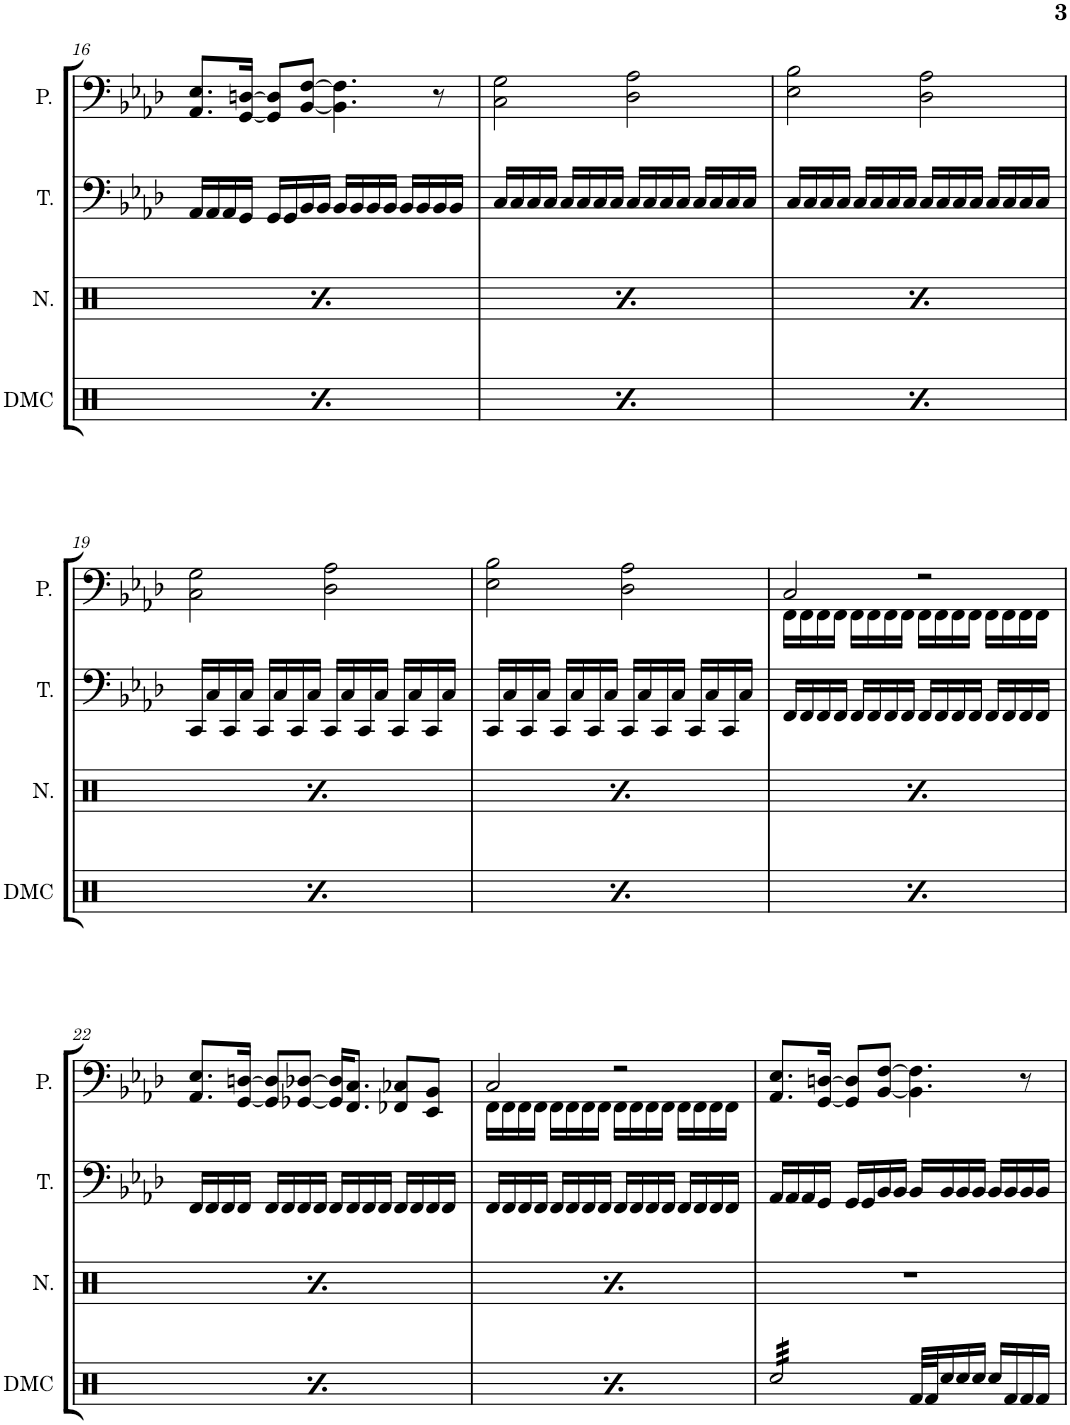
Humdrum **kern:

**kern	**kern	**kern	**kern
*part4	*part3	*part2	*part1
*staff4	*staff3	*staff2	*staff1
*I"DMC	*I"Noise	*I"Triangle	*I"Pulse
*I'DMC	*I'N.	*I'T.	*I'P.
!!LO:PB:g=z
*clefX	*clefX	*clefF4	*clefF4
*k[]	*k[]	*k[b-e-a-d-]	*k[b-e-a-d-]
*M4/4	*M4/4	*M4/4	*M4/4
*met(c)	*met(c)	*met(c)	*met(c)
=16	=16	=16	=16
8Rf/L	8Rgg/L	16AA-/LL	8.AA-/ 8.E-/L
.	.	16AA-/	.
8Rcc/J	8Rgg/J	16AA-/	.
.	.	16GG/JJ	[16GG/ [16Dn/Jk
16Rf/LL	16Rgg/LL	16GG/LL	8GG/] 8D/]L
16Rf/J	16Rgg/J	16GG/	.
8Rcc/J	8Rgg/J	16BB-/	[8BB-/ [8F/J
.	.	16BB-/JJ	.
16Rf/LL	16Rgg/LL	16BB-/LL	4.BB-\] 4.F\]
16Rf/	16Rgg/	16BB-/	.
16Rcc/	16Rgg/	16BB-/	.
16Rf/JJ	16Rgg/JJ	16BB-/JJ	.
16r	16Rgg/LL	16BB-/LL	.
16Rf/KL	16Rgg/	16BB-/	.
8Rcc/J	16Rgg/	16BB-/	8r
.	16Rgg/JJ	16BB-/JJ	.
=17	=17	=17	=17
8Rf/L	8Rgg/L	16C/LL	2C\ 2G\
.	.	16C/	.
8Rcc/J	8Rgg/J	16C/	.
.	.	16C/JJ	.
16Rf/LL	16Rgg/LL	16C/LL	.
16Rf/J	16Rgg/J	16C/	.
8Rcc/J	8Rgg/J	16C/	.
.	.	16C/JJ	.
16Rf/LL	16Rgg/LL	16C/LL	2D-\ 2A-\
16Rf/	16Rgg/	16C/	.
16Rcc/	16Rgg/	16C/	.
16Rf/JJ	16Rgg/JJ	16C/JJ	.
16r	16Rgg/LL	16C/LL	.
16Rf/KL	16Rgg/	16C/	.
8Rcc/J	16Rgg/	16C/	.
.	16Rgg/JJ	16C/JJ	.
=18	=18	=18	=18
8Rf/L	8Rgg/L	16C/LL	2E-\ 2B-\
.	.	16C/	.
8Rcc/J	8Rgg/J	16C/	.
.	.	16C/JJ	.
16Rf/LL	16Rgg/LL	16C/LL	.
16Rf/J	16Rgg/J	16C/	.
8Rcc/J	8Rgg/J	16C/	.
.	.	16C/JJ	.
16Rf/LL	16Rgg/LL	16C/LL	2D-\ 2A-\
16Rf/	16Rgg/	16C/	.
16Rcc/	16Rgg/	16C/	.
16Rf/JJ	16Rgg/JJ	16C/JJ	.
16r	16Rgg/LL	16C/LL	.
16Rf/KL	16Rgg/	16C/	.
8Rcc/J	16Rgg/	16C/	.
.	16Rgg/JJ	16C/JJ	.
!!LO:LB:g=z
=19	=19	=19	=19
8Rf/L	8Rgg/L	16CC/LL	2C\ 2G\
.	.	16C/	.
8Rcc/J	8Rgg/J	16CC/	.
.	.	16C/JJ	.
16Rf/LL	16Rgg/LL	16CC/LL	.
16Rf/J	16Rgg/J	16C/	.
8Rcc/J	8Rgg/J	16CC/	.
.	.	16C/JJ	.
16Rf/LL	16Rgg/LL	16CC/LL	2D-\ 2A-\
16Rf/	16Rgg/	16C/	.
16Rcc/	16Rgg/	16CC/	.
16Rf/JJ	16Rgg/JJ	16C/JJ	.
16r	16Rgg/LL	16CC/LL	.
16Rf/KL	16Rgg/	16C/	.
8Rcc/J	16Rgg/	16CC/	.
.	16Rgg/JJ	16C/JJ	.
=20	=20	=20	=20
8Rf/L	8Rgg/L	16CC/LL	2E-\ 2B-\
.	.	16C/	.
8Rcc/J	8Rgg/J	16CC/	.
.	.	16C/JJ	.
16Rf/LL	16Rgg/LL	16CC/LL	.
16Rf/J	16Rgg/J	16C/	.
8Rcc/J	8Rgg/J	16CC/	.
.	.	16C/JJ	.
16Rf/LL	16Rgg/LL	16CC/LL	2D-\ 2A-\
16Rf/	16Rgg/	16C/	.
16Rcc/	16Rgg/	16CC/	.
16Rf/JJ	16Rgg/JJ	16C/JJ	.
16r	16Rgg/LL	16CC/LL	.
16Rf/KL	16Rgg/	16C/	.
8Rcc/J	16Rgg/	16CC/	.
.	16Rgg/JJ	16C/JJ	.
=21	=21	=21	=21
*	*	*	*^
8Rf/L	8Rgg/L	16FF/LL	2C/	16FF\LL
.	.	16FF/	.	16FF\
8Rcc/J	8Rgg/J	16FF/	.	16FF\
.	.	16FF/JJ	.	16FF\JJ
16Rf/LL	16Rgg/LL	16FF/LL	.	16FF\LL
16Rf/J	16Rgg/J	16FF/	.	16FF\
8Rcc/J	8Rgg/J	16FF/	.	16FF\
.	.	16FF/JJ	.	16FF\JJ
16Rf/LL	16Rgg/LL	16FF/LL	2r	16FF\LL
16Rf/	16Rgg/	16FF/	.	16FF\
16Rcc/	16Rgg/	16FF/	.	16FF\
16Rf/JJ	16Rgg/JJ	16FF/JJ	.	16FF\JJ
16r	16Rgg/LL	16FF/LL	.	16FF\LL
16Rf/KL	16Rgg/	16FF/	.	16FF\
8Rcc/J	16Rgg/	16FF/	.	16FF\
.	16Rgg/JJ	16FF/JJ	.	16FF\JJ
*	*	*	*v	*v
!!LO:LB:g=z
=22	=22	=22	=22
8Rf/L	8Rgg/L	16FF/LL	8.AA-/ 8.E-/L
.	.	16FF/	.
8Rcc/J	8Rgg/J	16FF/	.
.	.	16FF/JJ	[16GG/ [16Dn/Jk
16Rf/LL	16Rgg/LL	16FF/LL	8GG/] 8D/]L
16Rf/J	16Rgg/J	16FF/	.
8Rcc/J	8Rgg/J	16FF/	[8GG-X/ [8D-X/J
.	.	16FF/JJ	.
16Rf/LL	16Rgg/LL	16FF/LL	16GG-/] 16D-/]KL
16Rf/	16Rgg/	16FF/	8.FF/ 8.C/J
16Rcc/	16Rgg/	16FF/	.
16Rf/JJ	16Rgg/JJ	16FF/JJ	.
16r	16Rgg/LL	16FF/LL	8FF-X/ 8C-X/L
16Rf/KL	16Rgg/	16FF/	.
8Rcc/J	16Rgg/	16FF/	8EE-/ 8BB-/J
.	16Rgg/JJ	16FF/JJ	.
=23	=23	=23	=23
*	*	*	*^
8Rf/L	8Rgg/L	16FF/LL	2C/	16FF\LL
.	.	16FF/	.	16FF\
8Rcc/J	8Rgg/J	16FF/	.	16FF\
.	.	16FF/JJ	.	16FF\JJ
16Rf/LL	16Rgg/LL	16FF/LL	.	16FF\LL
16Rf/J	16Rgg/J	16FF/	.	16FF\
8Rcc/J	8Rgg/J	16FF/	.	16FF\
.	.	16FF/JJ	.	16FF\JJ
16Rf/LL	16Rgg/LL	16FF/LL	2r	16FF\LL
16Rf/	16Rgg/	16FF/	.	16FF\
16Rcc/	16Rgg/	16FF/	.	16FF\
16Rf/JJ	16Rgg/JJ	16FF/JJ	.	16FF\JJ
16r	16Rgg/LL	16FF/LL	.	16FF\LL
16Rf/KL	16Rgg/	16FF/	.	16FF\
8Rcc/J	16Rgg/	16FF/	.	16FF\
.	16Rgg/JJ	16FF/JJ	.	16FF\JJ
*	*	*	*v	*v
=24	=24	=24	=24
*tremolo	*	*	*
32Rcc/LLL	1r	16AA-/LL	8.AA-/ 8.E-/L
32Rcc/	.	.	.
32Rcc/	.	16AA-/	.
32Rcc/	.	.	.
32Rcc/	.	16AA-/	.
32Rcc/	.	.	.
32Rcc/	.	16GG/JJ	[16GG/ [16Dn/Jk
32Rcc/	.	.	.
32Rcc/	.	16GG/LL	8GG/] 8D/]L
32Rcc/	.	.	.
32Rcc/	.	16GG/	.
32Rcc/	.	.	.
32Rcc/	.	16BB-/	[8BB-/ [8F/J
32Rcc/	.	.	.
32Rcc/	.	16BB-/JJ	.
32Rcc/JJJ	.	.	.
*Xtremolo	*	*	*
32Rf/LLL	.	16BB-/LL	4.BB-\] 4.F\]
32Rf/J	.	.	.
16Rcc/	.	16BB-/	.
16Rcc/	.	16BB-/	.
16Rcc/JJ	.	16BB-/JJ	.
16Rcc/LL	.	16BB-/LL	.
16Rf/	.	16BB-/	.
16Rf/	.	16BB-/	8r
16Rf/JJ	.	16BB-/JJ	.
=	=	=	=
*-	*-	*-	*-
